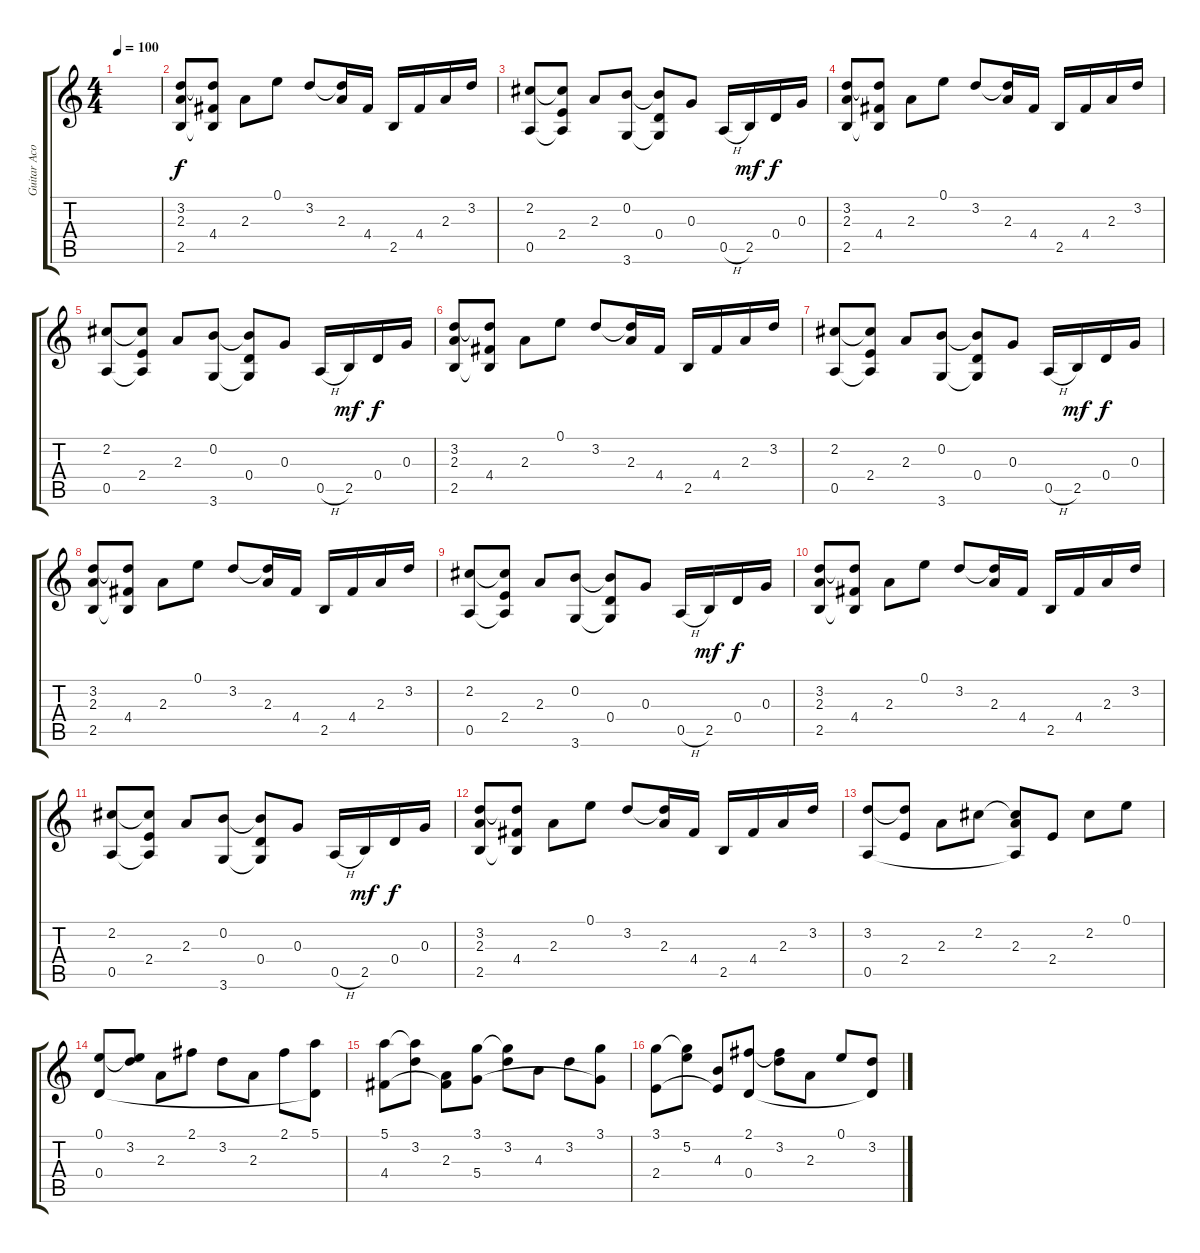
\track ("Guitar Acoustic Nylon" "Guitar Aco") {instrument acousticguitarnylon}
\staff {score tabs}
\tuning (E4 B3 G3 D3 A2 E2) {hide}
\ts (4 4)
\tempo 100
\clef g2
\ks c
|
(3.2 2.3 2.5).8 (3.2{t} 4.4 2.5{t}).8 2.3.8 0.1.8 3.2.8 (3.2{t} 2.3).16 4.4.16 2.5.16 4.4.16 2.3.16 3.2.16 |
(2.2 0.5).8 (2.2{t} 2.4 0.5{t}).8 2.3.8 (0.2 3.6).8 (0.2{t} 0.4 3.6{t}).8 0.3.8 0.5{h}.16 2.5.16{dy mf} 0.4.16{dy f} 0.3.16 |
(3.2 2.3 2.5).8 (3.2{t} 4.4 2.5{t}).8 2.3.8 0.1.8 3.2.8 (3.2{t} 2.3).16 4.4.16 2.5.16 4.4.16 2.3.16 3.2.16 |
(2.2 0.5).8 (2.2{t} 2.4 0.5{t}).8 2.3.8 (0.2 3.6).8 (0.2{t} 0.4 3.6{t}).8 0.3.8 0.5{h}.16 2.5.16{dy mf} 0.4.16{dy f} 0.3.16 |
(3.2 2.3 2.5).8 (3.2{t} 4.4 2.5{t}).8 2.3.8 0.1.8 3.2.8 (3.2{t} 2.3).16 4.4.16 2.5.16 4.4.16 2.3.16 3.2.16 |
(2.2 0.5).8 (2.2{t} 2.4 0.5{t}).8 2.3.8 (0.2 3.6).8 (0.2{t} 0.4 3.6{t}).8 0.3.8 0.5{h}.16 2.5.16{dy mf} 0.4.16{dy f} 0.3.16 |
(3.2 2.3 2.5).8 (3.2{t} 4.4 2.5{t}).8 2.3.8 0.1.8 3.2.8 (3.2{t} 2.3).16 4.4.16 2.5.16 4.4.16 2.3.16 3.2.16 |
(2.2 0.5).8 (2.2{t} 2.4 0.5{t}).8 2.3.8 (0.2 3.6).8 (0.2{t} 0.4 3.6{t}).8 0.3.8 0.5{h}.16 2.5.16{dy mf} 0.4.16{dy f} 0.3.16 |
(3.2 2.3 2.5).8 (3.2{t} 4.4 2.5{t}).8 2.3.8 0.1.8 3.2.8 (3.2{t} 2.3).16 4.4.16 2.5.16 4.4.16 2.3.16 3.2.16 |
(2.2 0.5).8 (2.2{t} 2.4 0.5{t}).8 2.3.8 (0.2 3.6).8 (0.2{t} 0.4 3.6{t}).8 0.3.8 0.5{h}.16 2.5.16{dy mf} 0.4.16{dy f} 0.3.16 |
(3.2 2.3 2.5).8 (3.2{t} 4.4 2.5{t}).8 2.3.8 0.1.8 3.2.8 (3.2{t} 2.3).16 4.4.16 2.5.16 4.4.16 2.3.16 3.2.16 |
(3.2 0.5).8 (3.2{t} 2.4).8 2.3.8 2.2.8 (2.2{t} 2.3 0.5{t}).8 2.4.8 2.2.8 0.1.8 |
(0.1 0.4).8 (0.1{t} 3.2).8 2.3.8 2.1.8 3.2.8 2.3.8 2.1.8 (5.1 0.4{t}).8 |
(5.1 4.4).8 (5.1{t} 3.2).8 (2.3 4.4{t}).8 (3.1 5.4).8 (3.1{t} 3.2).8 4.3.8 3.2.8 (3.1 5.4{t}).8 |
(3.1 2.4).8 (3.1{t} 5.2).8 (4.3 2.4{t}).8 (2.1 0.4).8 (2.1{t} 3.2).8 2.3.8 0.1.8 (3.2 0.4{t}).8
